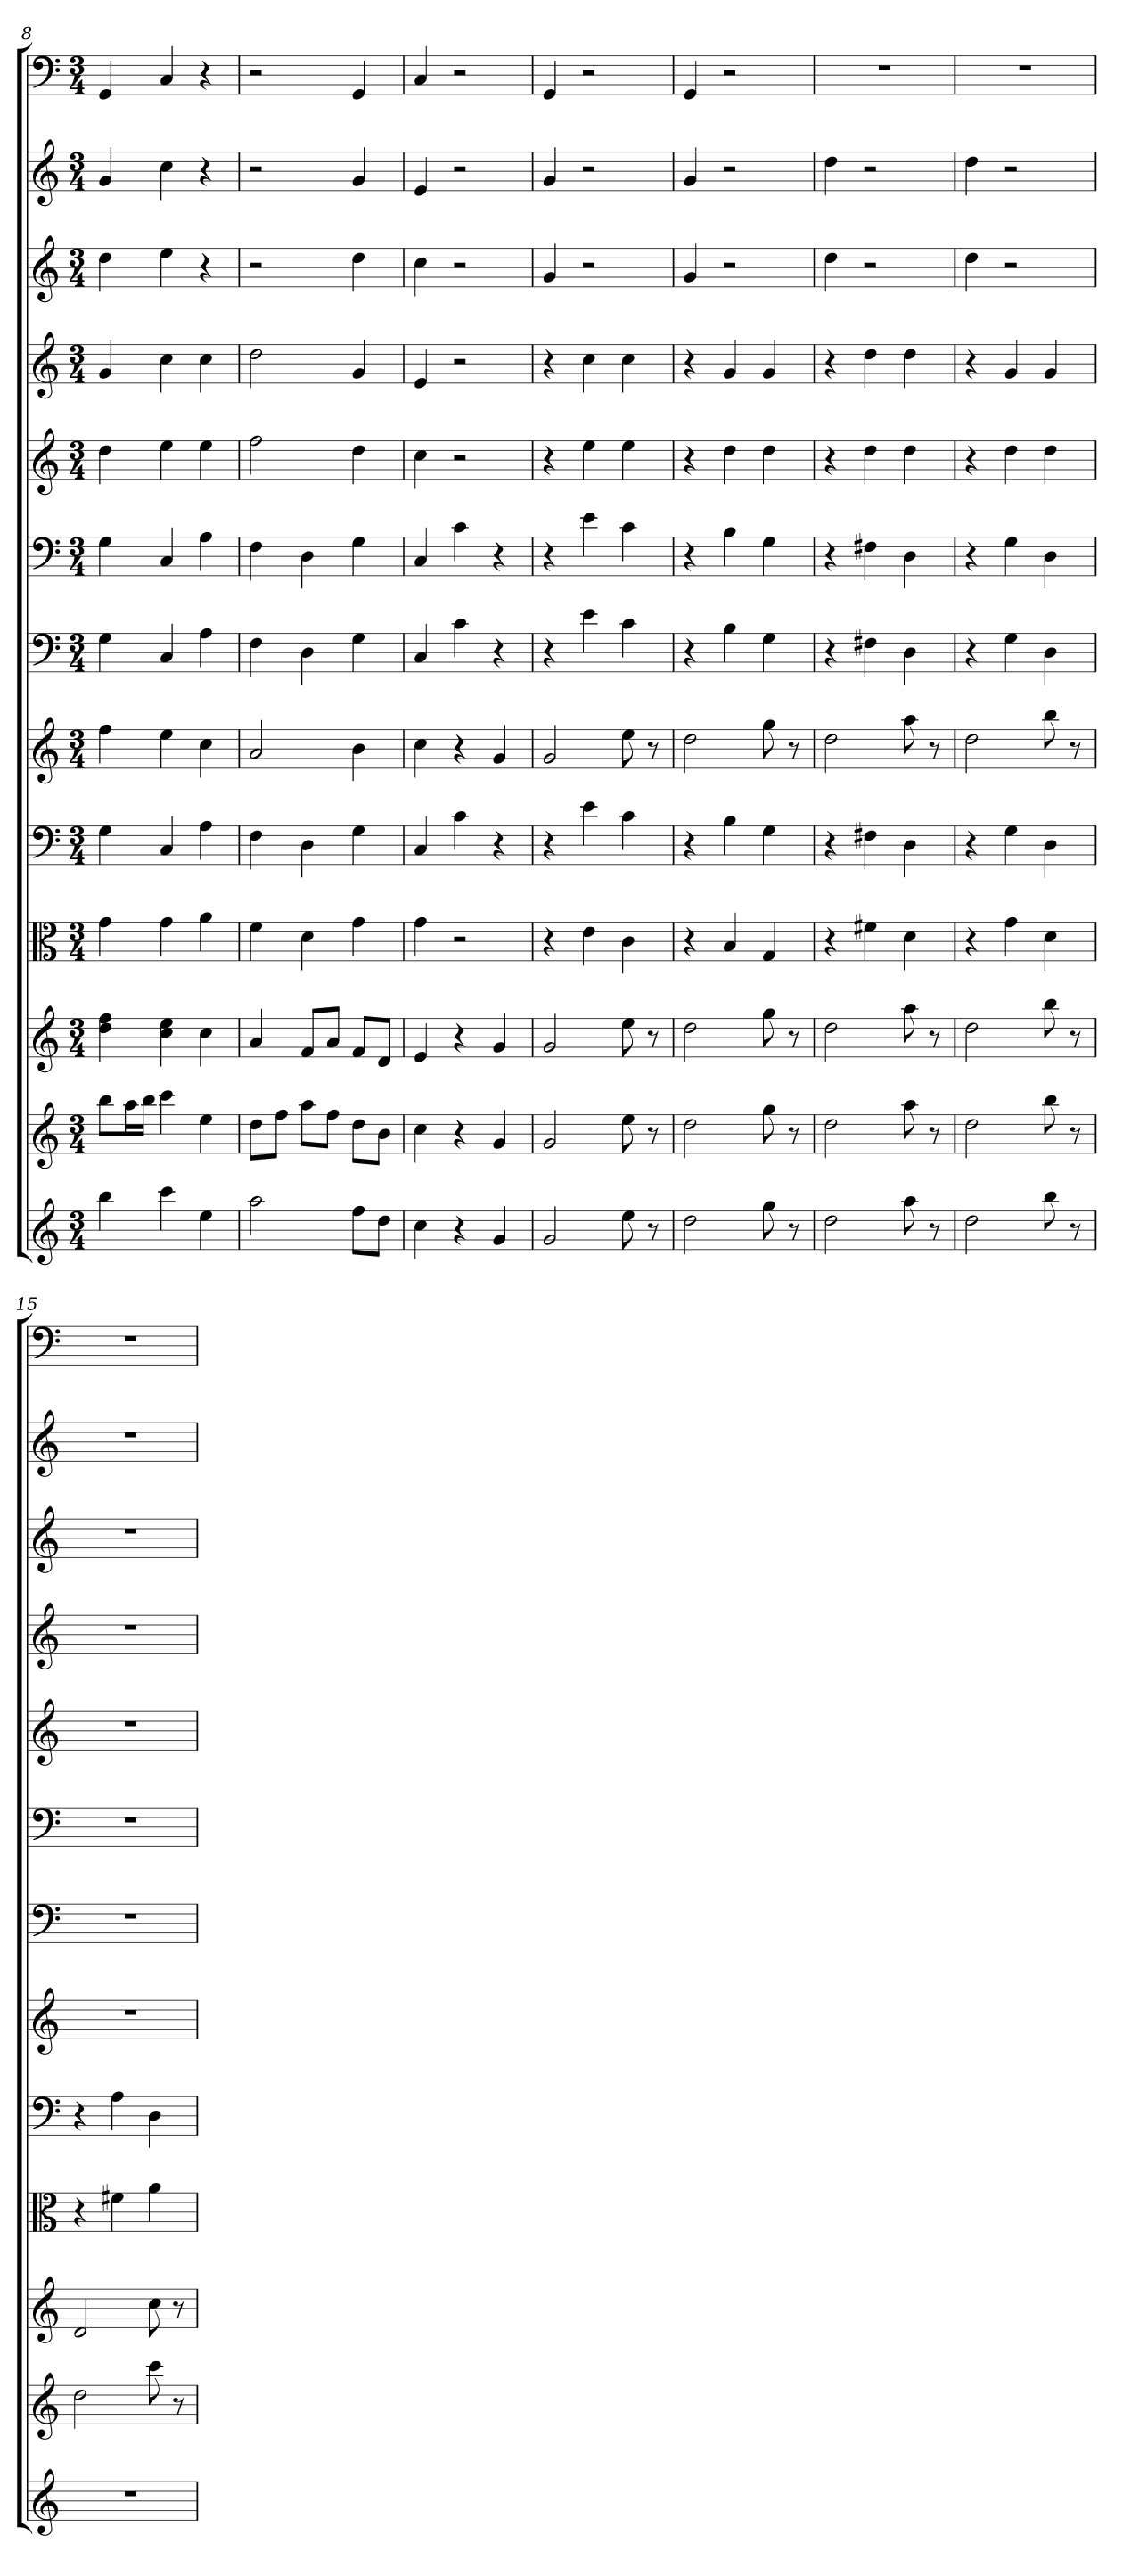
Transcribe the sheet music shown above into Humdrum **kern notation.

**kern	**kern	**kern	**kern	**kern	**kern	**kern	**kern	**kern	**kern	**kern	**kern	**kern
*part13	*part12	*part11	*part10	*part9	*part8	*part7	*part6	*part5	*part4	*part3	*part2	*part1
*staff13	*staff12	*staff11	*staff10	*staff9	*staff8	*staff7	*staff6	*staff5	*staff4	*staff3	*staff2	*staff1
*	*	*	*clefC3	*clefF4	*	*clefF4	*clefF4	*	*	*	*	*clefF4
*k[]	*k[]	*k[]	*k[]	*k[]	*k[]	*k[]	*k[]	*k[]	*k[]	*k[]	*k[]	*k[]
*C:	*C:	*C:	*C:	*C:	*C:	*C:	*C:	*C:	*C:	*C:	*C:	*C:
*M3/4	*M3/4	*M3/4	*M3/4	*M3/4	*M3/4	*M3/4	*M3/4	*M3/4	*M3/4	*M3/4	*M3/4	*M3/4
=8	=8	=8	=8	=8	=8	=8	=8	=8	=8	=8	=8	=8
4bb	8bbL	4dd 4ff	4g	4G	4ff	4G	4G	4dd	4g	4dd	4g	4GG
.	16aaL	.	.	.	.	.	.	.	.	.	.	.
.	16bbJJ	.	.	.	.	.	.	.	.	.	.	.
4ccc	4ccc	4cc 4ee	4g	4C	4ee	4C	4C	4ee	4cc	4ee	4cc	4C
4ee	4ee	4cc	4a	4A	4cc	4A	4A	4ee	4cc	4r	4r	4r
=9	=9	=9	=9	=9	=9	=9	=9	=9	=9	=9	=9	=9
2aa	8ddL	4a	4f	4F	2a	4F	4F	2ff	2dd	2r	2r	2r
.	8ffJ	.	.	.	.	.	.	.	.	.	.	.
.	8aaL	8fL	4d	4D	.	4D	4D	.	.	.	.	.
.	8ffJ	8aJ	.	.	.	.	.	.	.	.	.	.
8ffL	8ddL	8fL	4g	4G	4b	4G	4G	4dd	4g	4dd	4g	4GG
8ddJ	8bJ	8dJ	.	.	.	.	.	.	.	.	.	.
=10	=10	=10	=10	=10	=10	=10	=10	=10	=10	=10	=10	=10
4cc	4cc	4e	4g	4C	4cc	4C	4C	4cc	4e	4cc	4e	4C
4r	4r	4r	2r	4c	4r	4c	4c	2r	2r	2r	2r	2r
4g	4g	4g	.	4r	4g	4r	4r	.	.	.	.	.
=11	=11	=11	=11	=11	=11	=11	=11	=11	=11	=11	=11	=11
2g	2g	2g	4r	4r	2g	4r	4r	4r	4r	4g	4g	4GG
.	.	.	4e	4e	.	4e	4e	4ee	4cc	2r	2r	2r
8ee	8ee	8ee	4c	4c	8ee	4c	4c	4ee	4cc	.	.	.
8r	8r	8r	.	.	8r	.	.	.	.	.	.	.
=12	=12	=12	=12	=12	=12	=12	=12	=12	=12	=12	=12	=12
2dd	2dd	2dd	4r	4r	2dd	4r	4r	4r	4r	4g	4g	4GG
.	.	.	4B	4B	.	4B	4B	4dd	4g	2r	2r	2r
8gg	8gg	8gg	4G	4G	8gg	4G	4G	4dd	4g	.	.	.
8r	8r	8r	.	.	8r	.	.	.	.	.	.	.
=13	=13	=13	=13	=13	=13	=13	=13	=13	=13	=13	=13	=13
2dd	2dd	2dd	4r	4r	2dd	4r	4r	4r	4r	4dd	4dd	2.r
.	.	.	4f#X	4F#X	.	4F#X	4F#X	4dd	4dd	2r	2r	.
8aa	8aa	8aa	4d	4D	8aa	4D	4D	4dd	4dd	.	.	.
8r	8r	8r	.	.	8r	.	.	.	.	.	.	.
=14	=14	=14	=14	=14	=14	=14	=14	=14	=14	=14	=14	=14
2dd	2dd	2dd	4r	4r	2dd	4r	4r	4r	4r	4dd	4dd	2.r
.	.	.	4g	4G	.	4G	4G	4dd	4g	2r	2r	.
8bb	8bb	8bb	4d	4D	8bb	4D	4D	4dd	4g	.	.	.
8r	8r	8r	.	.	8r	.	.	.	.	.	.	.
=15	=15	=15	=15	=15	=15	=15	=15	=15	=15	=15	=15	=15
2.r	2dd	2d	4r	4r	2.r	2.r	2.r	2.r	2.r	2.r	2.r	2.r
.	.	.	4f#X	4A	.	.	.	.	.	.	.	.
.	8ccc	8cc	4a	4D	.	.	.	.	.	.	.	.
.	8r	8r	.	.	.	.	.	.	.	.	.	.
=	=	=	=	=	=	=	=	=	=	=	=	=
*-	*-	*-	*-	*-	*-	*-	*-	*-	*-	*-	*-	*-
